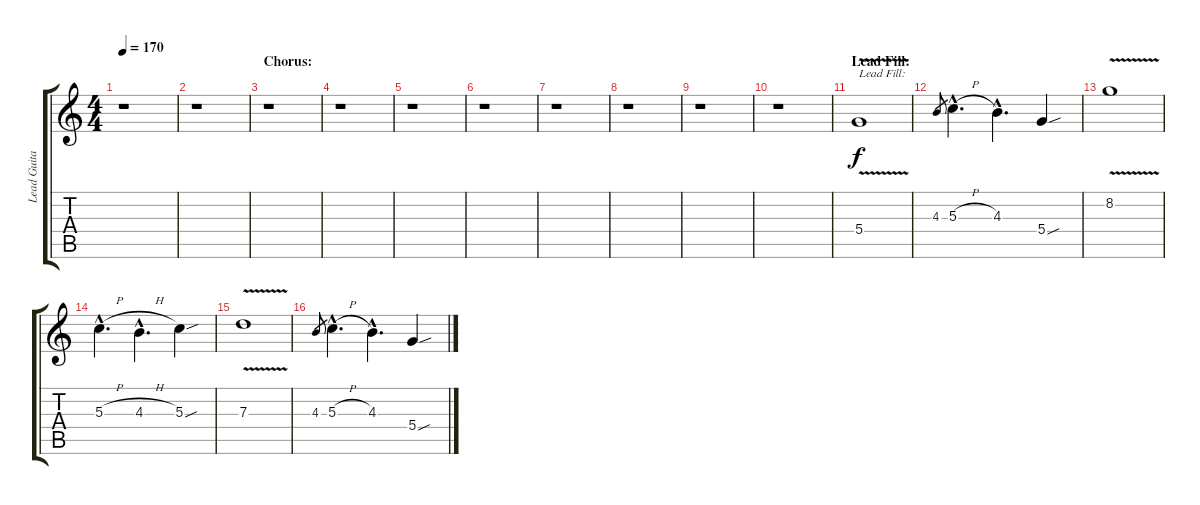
\track ("Lead Guitar" "Lead Guita") {instrument distortionguitar}
\staff {score tabs}
\tuning (E4 B3 G3 D3 A2 E2) {hide}
\ts (4 4)
\tempo 170
\clef g2
\ks c
r.1{dy f} |
r.1 |
\section ("" "Chorus:")
r.1 |
r.1 |
r.1 |
r.1 |
r.1 |
r.1 |
r.1 |
r.1 |
\section ("" "Lead Fill:")
5.4{v}.1{txt "Lead Fill:"} |
4.3.8{gr} 5.3{h hac}.4{d} 4.3{hac}.4{d} 5.4{sou}.4 |
8.2{v}.1 |
5.3{h hac}.4{d} 4.3{h hac}.4{d} 5.3{sou}.4 |
7.3{v}.1 |
4.3.8{gr} 5.3{h hac}.4{d} 4.3{hac}.4{d} 5.4{sou}.4
